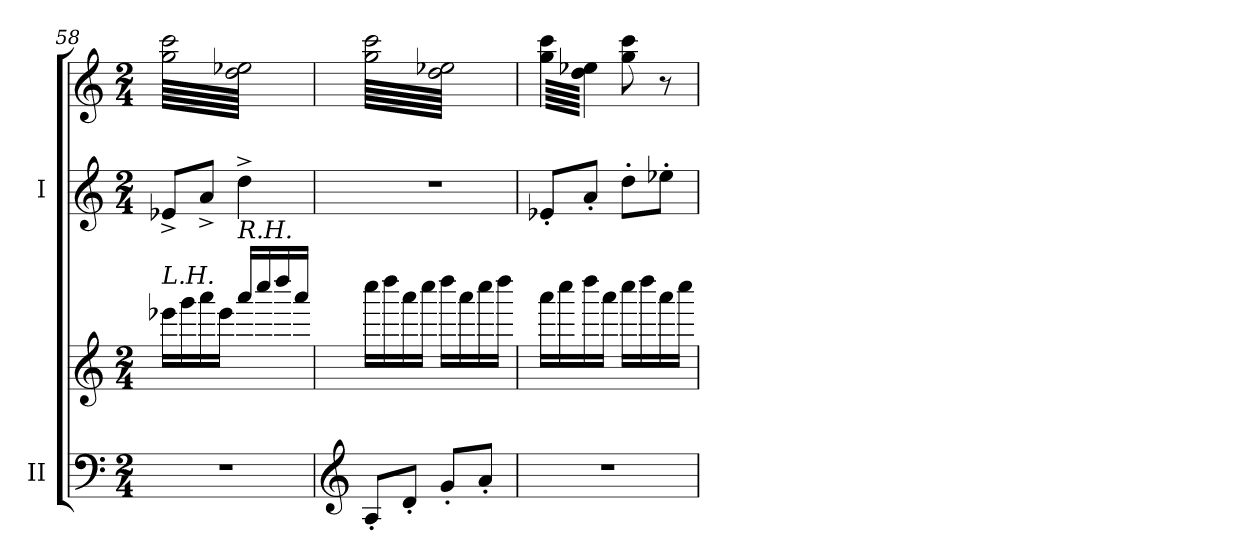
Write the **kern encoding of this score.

**kern	**kern	**kern	**kern
*part2	*part2	*part1	*part1
*staff4	*staff3	*staff2	*staff1
*I"II	*	*I"I	*
*I'II	*	*I'I	*
*clefF4	*clefG2	*clefG2	*clefG2
*k[]	*k[]	*k[]	*k[]
*M2/4	*M2/4	*M2/4	*M2/4
=58	=58	=58	=58
!	!LO:TX:a:i:t=L.H.	!	!
*	*	*	*tremolo
2r	16eee-X\LL	8e-X^/L	(64gg\ 64ccc\LLLL
.	.	.	64dd\ 64ee-X\)
.	.	.	64gg\ 64ccc\
.	.	.	64dd\ 64ee-X\)
.	16ggg\	.	64gg\ 64ccc\
.	.	.	64dd\ 64ee-X\)
.	.	.	64gg\ 64ccc\
.	.	.	64dd\ 64ee-X\)
.	16aaa\	8a^/J	64gg\ 64ccc\
.	.	.	64dd\ 64ee-X\)
.	.	.	64gg\ 64ccc\
.	.	.	64dd\ 64ee-X\)
.	16eee-\JJ	.	64gg\ 64ccc\
.	.	.	64dd\ 64ee-X\)
.	.	.	64gg\ 64ccc\
.	.	.	64dd\ 64ee-X\)
!	!LO:TX:a:i:t=R.H.	!	!
.	16aaa/LL	4dd^\	64gg\ 64ccc\
.	.	.	64dd\ 64ee-X\)
.	.	.	64gg\ 64ccc\
.	.	.	64dd\ 64ee-X\)
.	16cccc/	.	64gg\ 64ccc\
.	.	.	64dd\ 64ee-X\)
.	.	.	64gg\ 64ccc\
.	.	.	64dd\ 64ee-X\)
.	16dddd/	.	64gg\ 64ccc\
.	.	.	64dd\ 64ee-X\)
.	.	.	64gg\ 64ccc\
.	.	.	64dd\ 64ee-X\)
.	16aaa/JJ	.	64gg\ 64ccc\
.	.	.	64dd\ 64ee-X\)
.	.	.	64gg\ 64ccc\
.	.	.	64dd\ 64ee-X\)JJJJ
=59	=59	=59	=59
*clefG2	*	*	*
8A'/L	16cccc\LL	2r	(64gg\ 64ccc\LLLL
.	.	.	64dd\ 64ee-X\)
.	.	.	64gg\ 64ccc\
.	.	.	64dd\ 64ee-X\)
.	16dddd\	.	64gg\ 64ccc\
.	.	.	64dd\ 64ee-X\)
.	.	.	64gg\ 64ccc\
.	.	.	64dd\ 64ee-X\)
8d'/J	16aaa\	.	64gg\ 64ccc\
.	.	.	64dd\ 64ee-X\)
.	.	.	64gg\ 64ccc\
.	.	.	64dd\ 64ee-X\)
.	16cccc\JJ	.	64gg\ 64ccc\
.	.	.	64dd\ 64ee-X\)
.	.	.	64gg\ 64ccc\
.	.	.	64dd\ 64ee-X\)
8g'/L	16dddd\LL	.	64gg\ 64ccc\
.	.	.	64dd\ 64ee-X\)
.	.	.	64gg\ 64ccc\
.	.	.	64dd\ 64ee-X\)
.	16aaa\	.	64gg\ 64ccc\
.	.	.	64dd\ 64ee-X\)
.	.	.	64gg\ 64ccc\
.	.	.	64dd\ 64ee-X\)
8a'/J	16cccc\	.	64gg\ 64ccc\
.	.	.	64dd\ 64ee-X\)
.	.	.	64gg\ 64ccc\
.	.	.	64dd\ 64ee-X\)
.	16dddd\JJ	.	64gg\ 64ccc\
.	.	.	64dd\ 64ee-X\)
.	.	.	64gg\ 64ccc\
.	.	.	64dd\ 64ee-X\)JJJJ
!!LO:LB:g=z
=60	=60	=60	=60
2r	16aaa\LL	8e-X'/L	(64gg\ 64ccc\LLLL
.	.	.	64dd\ 64ee-X\)
.	.	.	64gg\ 64ccc\
.	.	.	64dd\ 64ee-X\)
.	16cccc\	.	64gg\ 64ccc\
.	.	.	64dd\ 64ee-X\)
.	.	.	64gg\ 64ccc\
.	.	.	64dd\ 64ee-X\)
.	16dddd\	8a'/J	64gg\ 64ccc\
.	.	.	64dd\ 64ee-X\)
.	.	.	64gg\ 64ccc\
.	.	.	64dd\ 64ee-X\)
.	16aaa\JJ	.	64gg\ 64ccc\
.	.	.	64dd\ 64ee-X\)
.	.	.	64gg\ 64ccc\
.	.	.	64dd\ 64ee-X\)JJJJ
*	*	*	*Xtremolo
.	16cccc\LL	8dd'\L	8gg\ 8ccc\
.	.	.	.
.	.	.	.
.	.	.	.
.	16dddd\	.	.
.	.	.	.
.	.	.	.
.	.	.	.
.	16aaa\	8ee-X'\J	8r
.	16cccc\JJ	.	.
=	=	=	=
*-	*-	*-	*-
